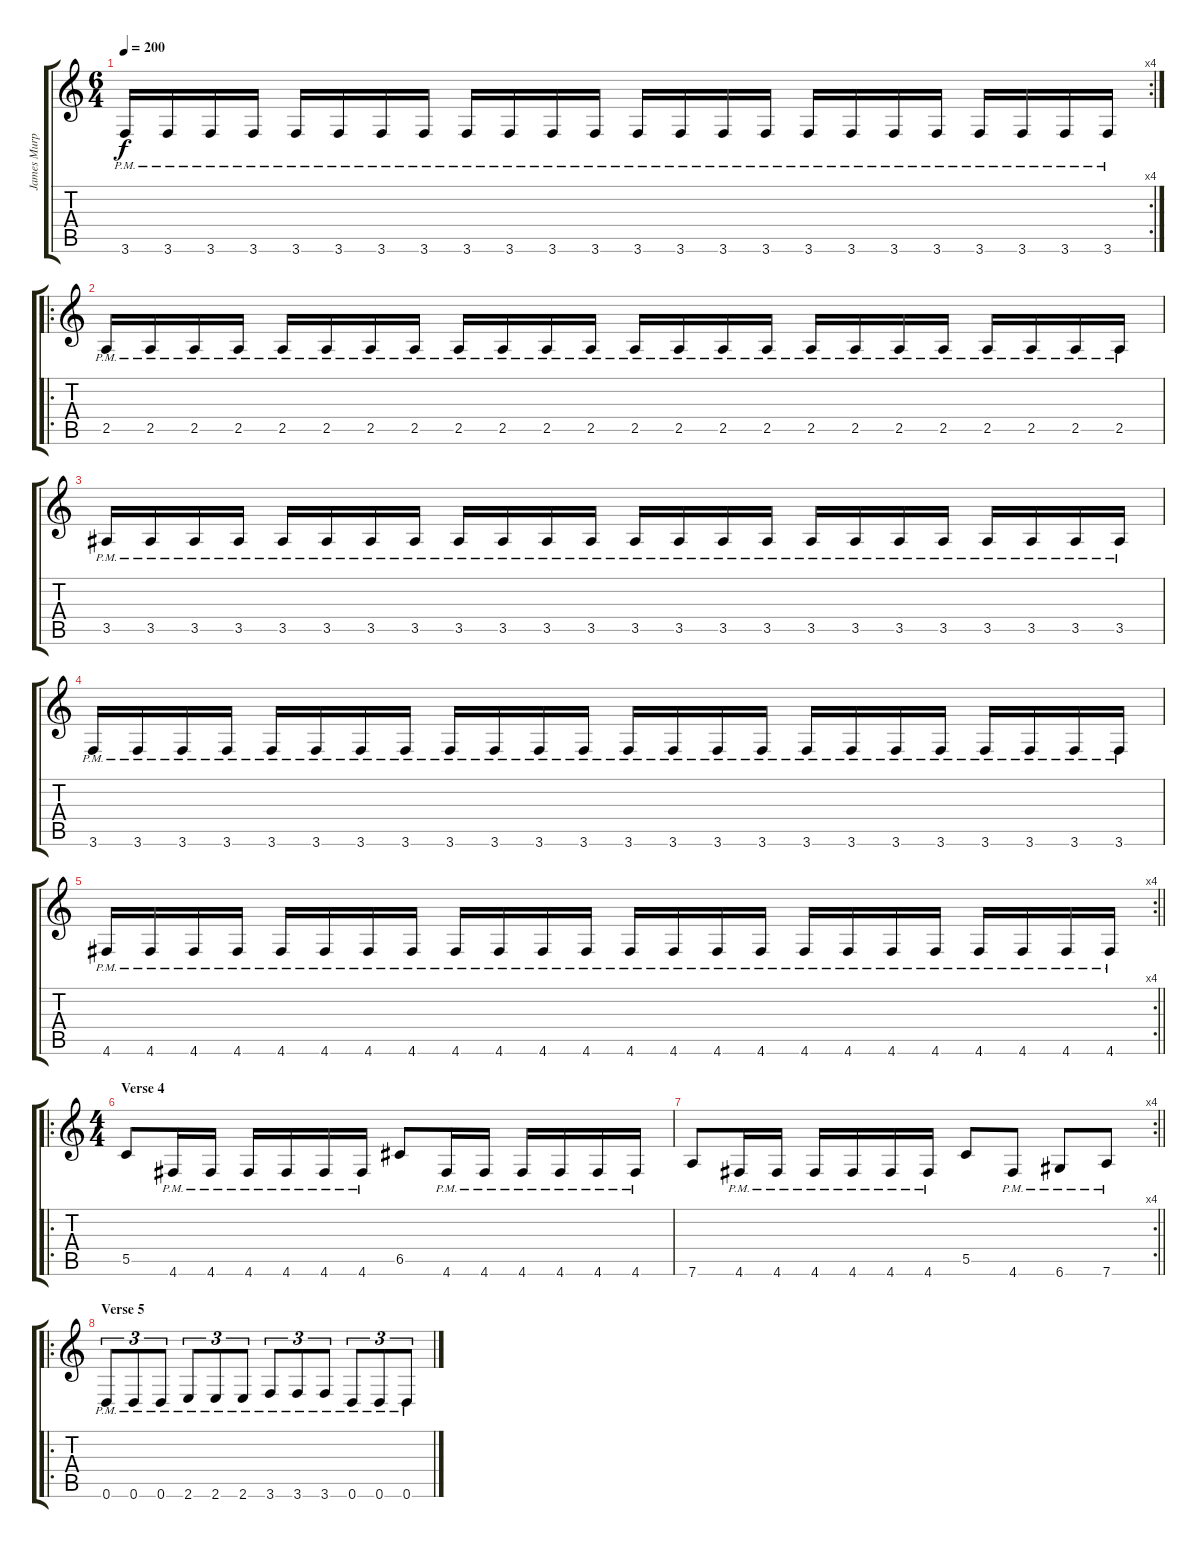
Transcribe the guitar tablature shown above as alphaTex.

\track ("James Murphy" "James Murp") {instrument distortionguitar}
\staff {score tabs}
\tuning (D4 A3 F3 C3 G2 D2) {hide}
\rc 4
\ts (6 4)
\tempo 200
\clef g2
\ks c
3.6{pm}.16{dy f} 3.6{pm}.16 3.6{pm}.16 3.6{pm}.16 3.6{pm}.16 3.6{pm}.16 3.6{pm}.16 3.6{pm}.16 3.6{pm}.16 3.6{pm}.16 3.6{pm}.16 3.6{pm}.16 3.6{pm}.16 3.6{pm}.16 3.6{pm}.16 3.6{pm}.16 3.6{pm}.16 3.6{pm}.16 3.6{pm}.16 3.6{pm}.16 3.6{pm}.16 3.6{pm}.16 3.6{pm}.16 3.6{pm}.16 |
\ro
2.5{pm}.16 2.5{pm}.16 2.5{pm}.16 2.5{pm}.16 2.5{pm}.16 2.5{pm}.16 2.5{pm}.16 2.5{pm}.16 2.5{pm}.16 2.5{pm}.16 2.5{pm}.16 2.5{pm}.16 2.5{pm}.16 2.5{pm}.16 2.5{pm}.16 2.5{pm}.16 2.5{pm}.16 2.5{pm}.16 2.5{pm}.16 2.5{pm}.16 2.5{pm}.16 2.5{pm}.16 2.5{pm}.16 2.5{pm}.16 |
3.5{pm}.16 3.5{pm}.16 3.5{pm}.16 3.5{pm}.16 3.5{pm}.16 3.5{pm}.16 3.5{pm}.16 3.5{pm}.16 3.5{pm}.16 3.5{pm}.16 3.5{pm}.16 3.5{pm}.16 3.5{pm}.16 3.5{pm}.16 3.5{pm}.16 3.5{pm}.16 3.5{pm}.16 3.5{pm}.16 3.5{pm}.16 3.5{pm}.16 3.5{pm}.16 3.5{pm}.16 3.5{pm}.16 3.5{pm}.16 |
3.6{pm}.16 3.6{pm}.16 3.6{pm}.16 3.6{pm}.16 3.6{pm}.16 3.6{pm}.16 3.6{pm}.16 3.6{pm}.16 3.6{pm}.16 3.6{pm}.16 3.6{pm}.16 3.6{pm}.16 3.6{pm}.16 3.6{pm}.16 3.6{pm}.16 3.6{pm}.16 3.6{pm}.16 3.6{pm}.16 3.6{pm}.16 3.6{pm}.16 3.6{pm}.16 3.6{pm}.16 3.6{pm}.16 3.6{pm}.16 |
\rc 4
\barLineRight lightlight
4.6{pm}.16 4.6{pm}.16 4.6{pm}.16 4.6{pm}.16 4.6{pm}.16 4.6{pm}.16 4.6{pm}.16 4.6{pm}.16 4.6{pm}.16 4.6{pm}.16 4.6{pm}.16 4.6{pm}.16 4.6{pm}.16 4.6{pm}.16 4.6{pm}.16 4.6{pm}.16 4.6{pm}.16 4.6{pm}.16 4.6{pm}.16 4.6{pm}.16 4.6{pm}.16 4.6{pm}.16 4.6{pm}.16 4.6{pm}.16 |
\ro
\ts (4 4)
\section ("" "Verse 4")
5.5.8 4.6{pm}.16 4.6{pm}.16 4.6{pm}.16 4.6{pm}.16 4.6{pm}.16 4.6{pm}.16 6.5.8 4.6{pm}.16 4.6{pm}.16 4.6{pm}.16 4.6{pm}.16 4.6{pm}.16 4.6{pm}.16 |
\rc 4
\barLineRight lightlight
7.6.8 4.6{pm}.16 4.6{pm}.16 4.6{pm}.16 4.6{pm}.16 4.6{pm}.16 4.6{pm}.16 5.5.8 4.6{pm}.8 6.6{pm}.8 7.6{pm}.8 |
\ro
\section ("" "Verse 5")
0.6{pm}.8{tu (3 2)} 0.6{pm}.8{tu (3 2)} 0.6{pm}.8{tu (3 2)} 2.6{pm}.8{tu (3 2)} 2.6{pm}.8{tu (3 2)} 2.6{pm}.8{tu (3 2)} 3.6{pm}.8{tu (3 2)} 3.6{pm}.8{tu (3 2)} 3.6{pm}.8{tu (3 2)} 0.6{pm}.8{tu (3 2)} 0.6{pm}.8{tu (3 2)} 0.6{pm}.8{tu (3 2)}
